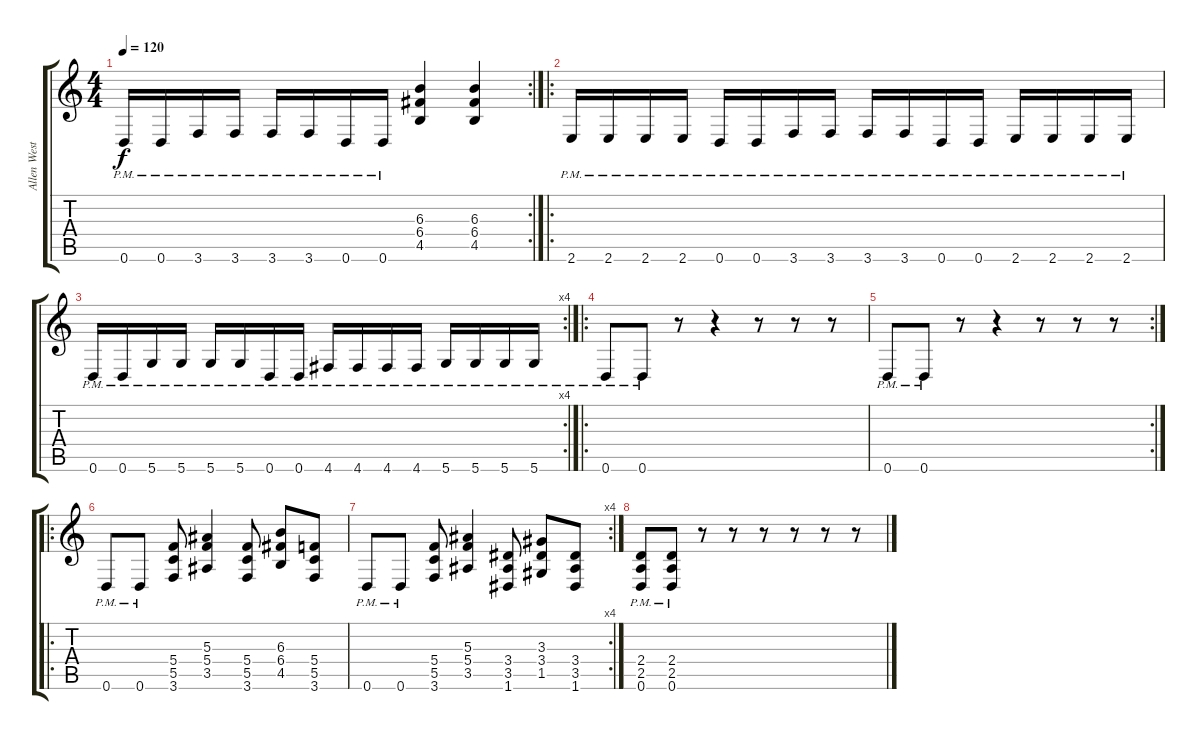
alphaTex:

\track ("Allen West" "Allen West") {instrument distortionguitar}
\staff {score tabs}
\tuning (D4 A3 F3 C3 G2 D2) {hide}
\rc 2
\ts (4 4)
\tempo 120
\clef g2
\ks c
0.6{pm}.16{dy f} 0.6{pm}.16 3.6{pm}.16 3.6{pm}.16 3.6{pm}.16 3.6{pm}.16 0.6{pm}.16 0.6{pm}.16 (6.3 6.4 4.5).4 (6.3 6.4 4.5).4 |
\ro
2.6{pm}.16 2.6{pm}.16 2.6{pm}.16 2.6{pm}.16 0.6{pm}.16 0.6{pm}.16 3.6{pm}.16 3.6{pm}.16 3.6{pm}.16 3.6{pm}.16 0.6{pm}.16 0.6{pm}.16 2.6{pm}.16 2.6{pm}.16 2.6{pm}.16 2.6{pm}.16 |
\rc 4
0.6{pm}.16 0.6{pm}.16 5.6{pm}.16 5.6{pm}.16 5.6{pm}.16 5.6{pm}.16 0.6{pm}.16 0.6{pm}.16 4.6{pm}.16 4.6{pm}.16 4.6{pm}.16 4.6{pm}.16 5.6{pm}.16 5.6{pm}.16 5.6{pm}.16 5.6{pm}.16 |
\ro
0.6{pm}.8 0.6{pm}.8 r.8 r.4 r.8 r.8 r.8 |
\rc 2
0.6{pm}.8 0.6{pm}.8 r.8 r.4 r.8 r.8 r.8 |
\ro
0.6{pm}.8 0.6{pm}.8 (5.4 5.5 3.6).8 (5.3 5.4 3.5).4 (5.4 5.5 3.6).8 (6.3 6.4 4.5).8 (5.4 5.5 3.6).8 |
\rc 4
0.6{pm}.8 0.6{pm}.8 (5.4 5.5 3.6).8 (5.3 5.4 3.5).4 (3.4 3.5 1.6).8 (3.3 3.4 1.5).8 (3.4 3.5 1.6).8 |
(2.4{pm} 2.5{pm} 0.6{pm}).8 (2.4{pm} 2.5{pm} 0.6{pm}).8 r.8 r.8 r.8 r.8 r.8 r.8
